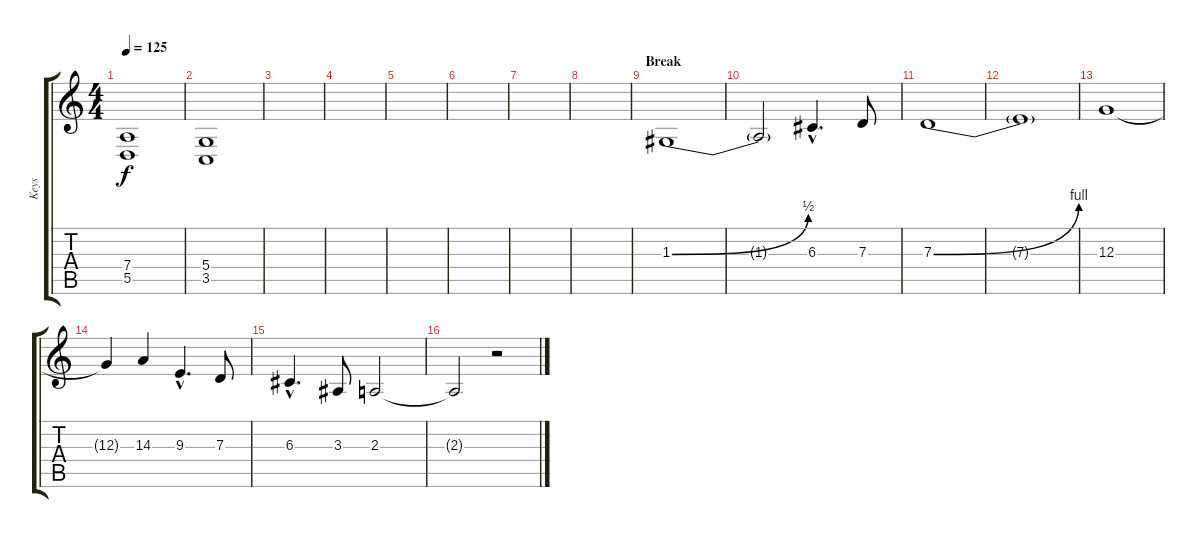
\track ("Keys" "Keys") {instrument stringensemble1}
\staff {score tabs}
\tuning (E4 B3 G3 D3 A2 E2) {hide}
\ts (4 4)
\tempo 125
\clef g2
\ks c
(7.4 5.5).1{dy f} |
(5.4 3.5).1 |
|
|
|
|
|
|
\section ("" "Break")
1.3{be (bend 0 0 60 2)}.1{volume 10 balance 8 instrument stringensemble1} |
1.3{t}.2 6.3{hac}.4{d} 7.3.8 |
7.3{be (bend 0 0 60 4)}.1 |
7.3{t}.1{volume 6} |
12.3.1{volume 10} |
12.3{t}.4 14.3.4 9.3{hac}.4{d} 7.3.8 |
6.3{hac}.4{d} 3.3.8 2.3.2 |
2.3{t}.2 r.2
